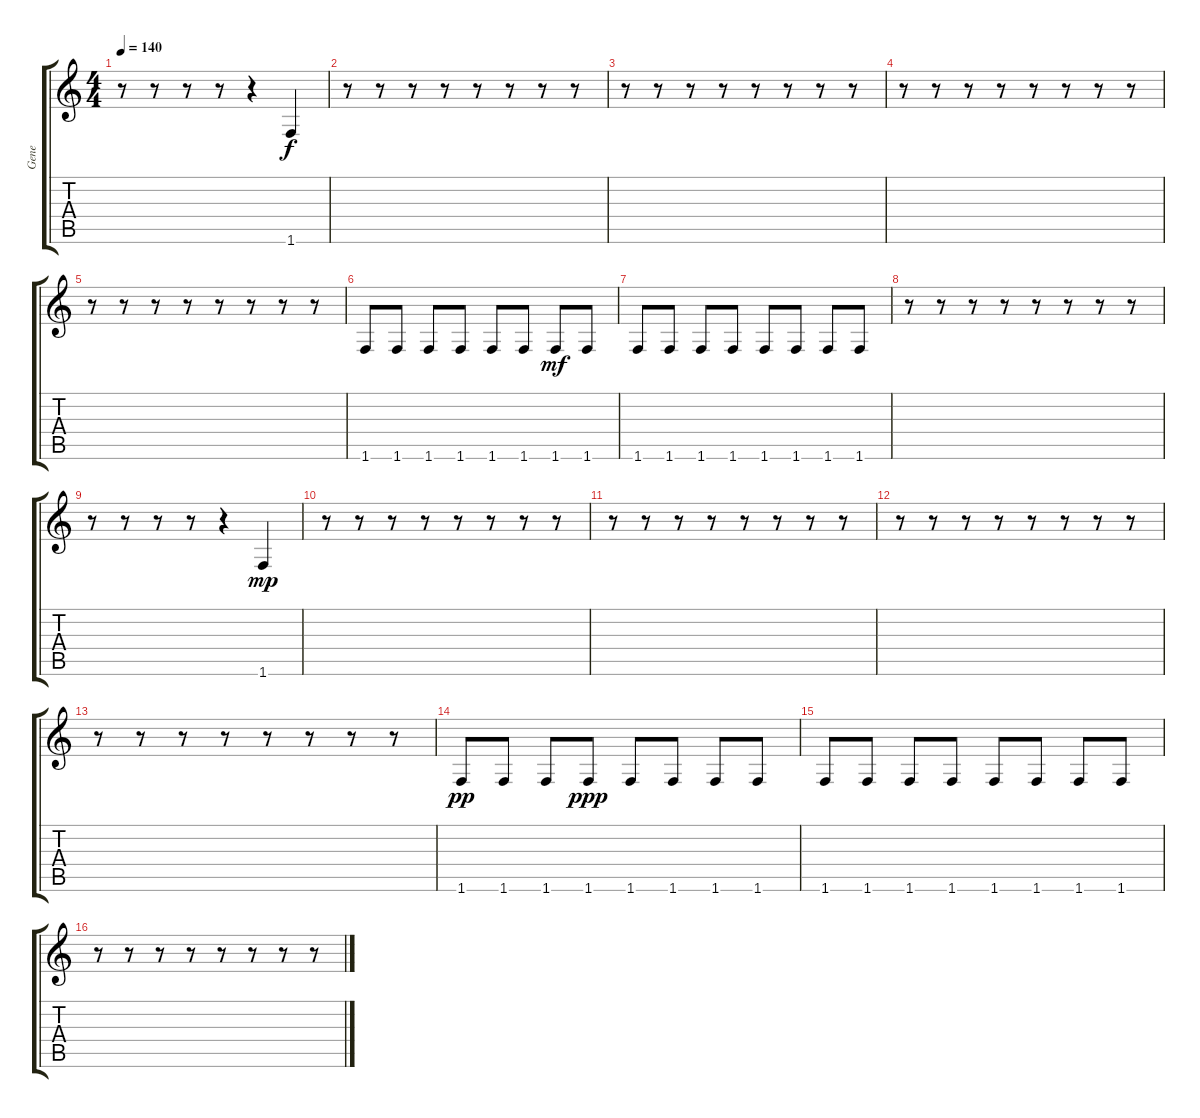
\track ("Gene" "Gene") {instrument electricbasspick}
\staff {score tabs}
\tuning (E4 B3 G3 D3 A2 E2) {hide}
\ts (4 4)
\tempo 140
\clef g2
\ks c
r.8{dy f} r.8 r.8 r.8 r.4 1.6.4 |
r.8 r.8 r.8 r.8 r.8 r.8 r.8 r.8 |
r.8 r.8 r.8 r.8 r.8 r.8 r.8 r.8 |
r.8 r.8 r.8 r.8 r.8 r.8 r.8 r.8 |
r.8 r.8 r.8 r.8 r.8 r.8 r.8 r.8 |
1.6.8 1.6.8 1.6.8 1.6.8 1.6.8 1.6.8 1.6.8{dy mf} 1.6.8 |
1.6.8 1.6.8 1.6.8 1.6.8 1.6.8 1.6.8 1.6.8 1.6.8 |
r.8 r.8 r.8 r.8 r.8 r.8 r.8 r.8 |
r.8 r.8 r.8 r.8 r.4 1.6.4{dy mp} |
r.8 r.8 r.8 r.8 r.8 r.8 r.8 r.8 |
r.8 r.8 r.8 r.8 r.8 r.8 r.8 r.8 |
r.8 r.8 r.8 r.8 r.8 r.8 r.8 r.8 |
r.8 r.8 r.8 r.8 r.8 r.8 r.8 r.8 |
1.6.8{dy pp} 1.6.8 1.6.8 1.6.8{dy ppp} 1.6.8 1.6.8 1.6.8 1.6.8 |
1.6.8 1.6.8 1.6.8 1.6.8 1.6.8 1.6.8 1.6.8 1.6.8 |
r.8 r.8 r.8 r.8 r.8 r.8 r.8 r.8
